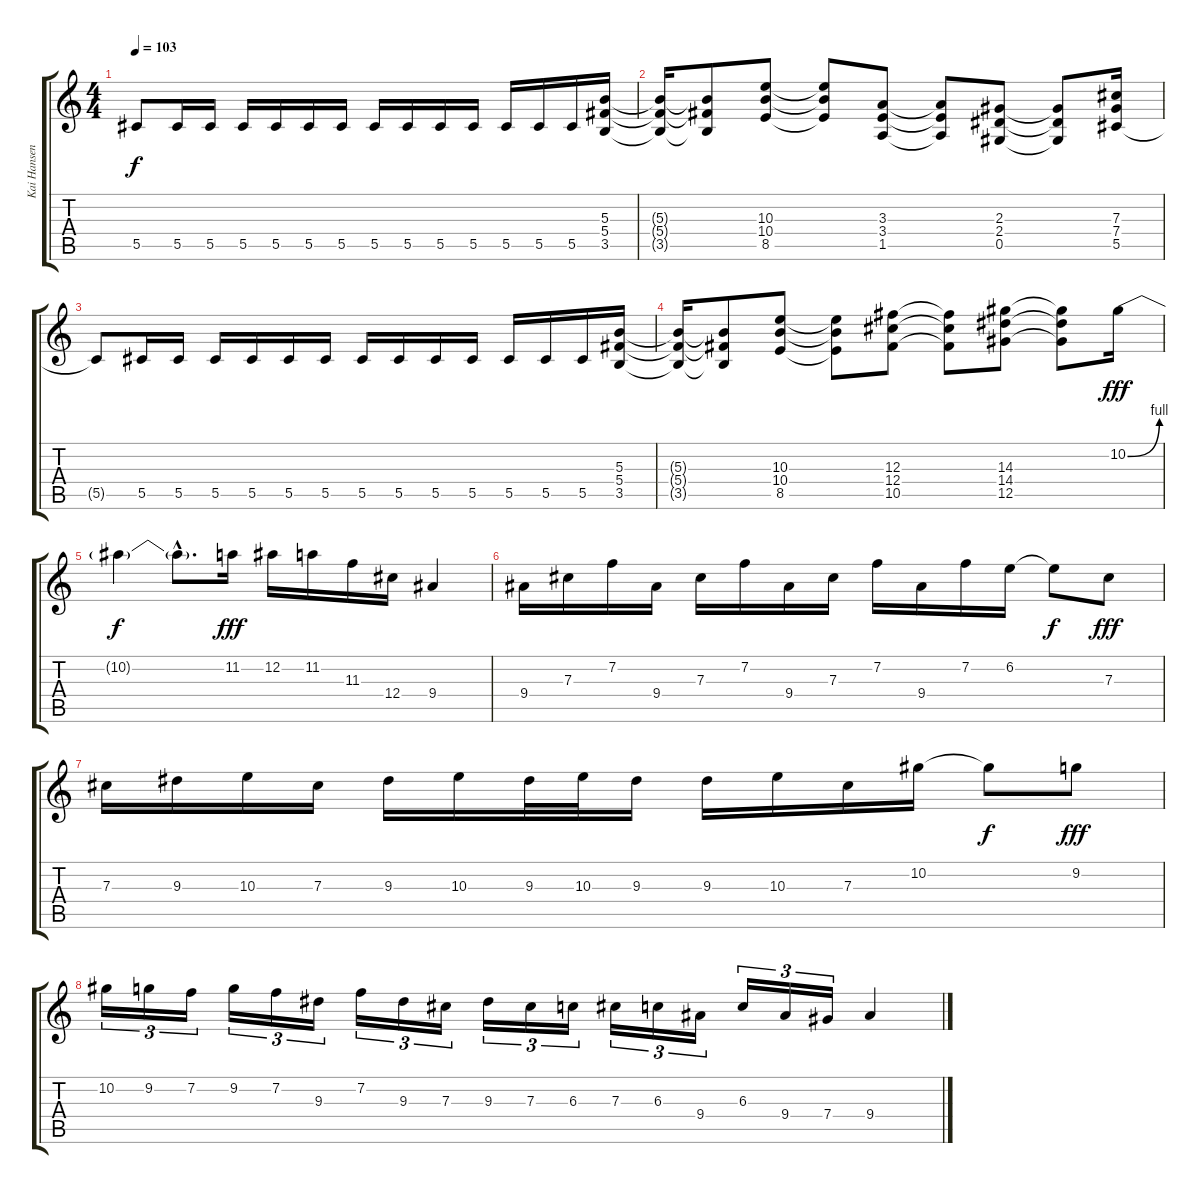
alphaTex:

\track ("Kai Hansen - Guitar" "Kai Hansen") {instrument distortionguitar}
\staff {score tabs}
\tuning (Eb4 Bb3 Gb3 Db3 Ab2 Eb2) {hide}
\ts (4 4)
\tempo 103
\clef g2
\ks c
5.5{t}.8{dy f} 5.5.16 5.5.16 5.5.16 5.5.16 5.5.16 5.5.16 5.5.16 5.5.16 5.5.16 5.5.16 5.5.16 5.5.16 5.5.16 (5.3 5.4 3.5).16 |
(5.3{t} 5.4{t} 3.5{t}).16 (5.3{t} 5.4{t} 3.5{t}).8 (10.3 10.4 8.5).8 (10.3{t} 10.4{t} 8.5{t}).8 (3.3 3.4 1.5).8 (3.3{t} 3.4{t} 1.5{t}).8 (2.3 2.4 0.5).8 (2.3{t} 2.4{t} 0.5{t}).8 (7.3 7.4 5.5).16 |
5.5{t}.8 5.5.16 5.5.16 5.5.16 5.5.16 5.5.16 5.5.16 5.5.16 5.5.16 5.5.16 5.5.16 5.5.16 5.5.16 5.5.16 (5.3 5.4 3.5).16 |
(5.3{t} 5.4{t} 3.5{t}).16 (5.3{t} 5.4{t} 3.5{t}).8 (10.3 10.4 8.5).8 (10.3{t} 10.4{t} 8.5{t}).8 (12.3 12.4 10.5).8 (12.3{t} 12.4{t} 10.5{t}).8 (14.3 14.4 12.5).8 (14.3{t} 14.4{t} 12.5{t}).8 10.2{be (bend 0 0 60 4)}.16{dy fff} |
10.2{t}.4{dy f} 10.2{hac t}.8{d} 11.2.16{dy fff} 12.2.16 11.2.16 11.3.16 12.4.16 9.4.4 |
9.4.16 7.3.16 7.2.16 9.4.16 7.3.16 7.2.16 9.4.16 7.3.16 7.2.16 9.4.16 7.2.16 6.2.16 6.2{t}.8{dy f} 7.3.8{dy fff} |
7.3.16 9.3.16 10.3.16 7.3.16 9.3.16 10.3.16 9.3.32 10.3.32 9.3.16 9.3.16 10.3.16 7.3.16 10.2.16 10.2{t}.8{dy f} 9.2.8{dy fff} |
10.2.16{tu (3 2)} 9.2.16{tu (3 2)} 7.2.16{tu (3 2)} 9.2.16{tu (3 2)} 7.2.16{tu (3 2)} 9.3.16{tu (3 2)} 7.2.16{tu (3 2)} 9.3.16{tu (3 2)} 7.3.16{tu (3 2)} 9.3.16{tu (3 2)} 7.3.16{tu (3 2)} 6.3.16{tu (3 2)} 7.3.16{tu (3 2)} 6.3.16{tu (3 2)} 9.4.16{tu (3 2)} 6.3.16{tu (3 2)} 9.4.16{tu (3 2)} 7.4.16{tu (3 2)} 9.4.4
